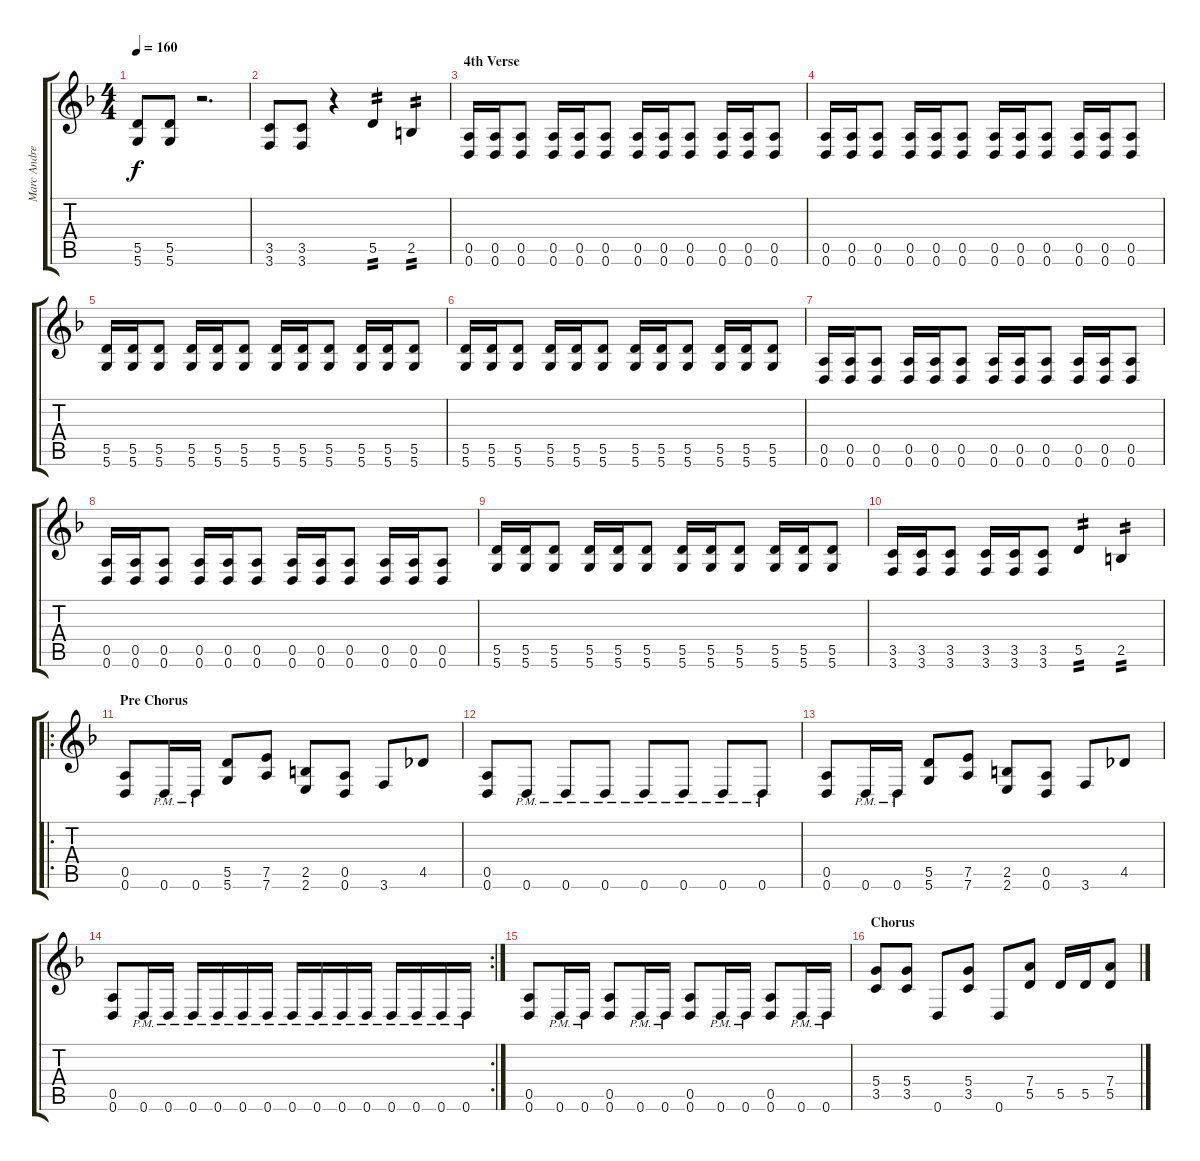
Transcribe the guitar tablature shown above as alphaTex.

\track ("Marc Andre Jolin" "Marc Andre") {instrument distortionguitar}
\staff {score tabs}
\tuning (E4 B3 G3 D3 A2 D2) {hide}
\ts (4 4)
\tempo 160
\clef g2
\ks dminor
(5.5 5.6).8{dy f} (5.5 5.6).8 r.2{d} |
(3.5 3.6).8 (3.5 3.6).8 r.4 5.5.4{tp 2} 2.5.4{tp 2} |
\section ("" "4th Verse")
(0.5 0.6).16 (0.5 0.6).16 (0.5 0.6).8 (0.5 0.6).16 (0.5 0.6).16 (0.5 0.6).8 (0.5 0.6).16 (0.5 0.6).16 (0.5 0.6).8 (0.5 0.6).16 (0.5 0.6).16 (0.5 0.6).8 |
(0.5 0.6).16 (0.5 0.6).16 (0.5 0.6).8 (0.5 0.6).16 (0.5 0.6).16 (0.5 0.6).8 (0.5 0.6).16 (0.5 0.6).16 (0.5 0.6).8 (0.5 0.6).16 (0.5 0.6).16 (0.5 0.6).8 |
(5.5 5.6).16 (5.5 5.6).16 (5.5 5.6).8 (5.5 5.6).16 (5.5 5.6).16 (5.5 5.6).8 (5.5 5.6).16 (5.5 5.6).16 (5.5 5.6).8 (5.5 5.6).16 (5.5 5.6).16 (5.5 5.6).8 |
(5.5 5.6).16 (5.5 5.6).16 (5.5 5.6).8 (5.5 5.6).16 (5.5 5.6).16 (5.5 5.6).8 (5.5 5.6).16 (5.5 5.6).16 (5.5 5.6).8 (5.5 5.6).16 (5.5 5.6).16 (5.5 5.6).8 |
(0.5 0.6).16 (0.5 0.6).16 (0.5 0.6).8 (0.5 0.6).16 (0.5 0.6).16 (0.5 0.6).8 (0.5 0.6).16 (0.5 0.6).16 (0.5 0.6).8 (0.5 0.6).16 (0.5 0.6).16 (0.5 0.6).8 |
(0.5 0.6).16 (0.5 0.6).16 (0.5 0.6).8 (0.5 0.6).16 (0.5 0.6).16 (0.5 0.6).8 (0.5 0.6).16 (0.5 0.6).16 (0.5 0.6).8 (0.5 0.6).16 (0.5 0.6).16 (0.5 0.6).8 |
(5.5 5.6).16 (5.5 5.6).16 (5.5 5.6).8 (5.5 5.6).16 (5.5 5.6).16 (5.5 5.6).8 (5.5 5.6).16 (5.5 5.6).16 (5.5 5.6).8 (5.5 5.6).16 (5.5 5.6).16 (5.5 5.6).8 |
(3.5 3.6).16 (3.5 3.6).16 (3.5 3.6).8 (3.5 3.6).16 (3.5 3.6).16 (3.5 3.6).8 5.5.4{tp 2} 2.5.4{tp 2} |
\ro
\section ("" "Pre Chorus")
(0.5 0.6).8 0.6{pm}.16 0.6{pm}.16 (5.5 5.6).8 (7.5 7.6).8 (2.5 2.6).8 (0.5 0.6).8 3.6.8 4.5.8 |
(0.5 0.6).8 0.6{pm}.8 0.6{pm}.8 0.6{pm}.8 0.6{pm}.8 0.6{pm}.8 0.6{pm}.8 0.6{pm}.8 |
(0.5 0.6).8 0.6{pm}.16 0.6{pm}.16 (5.5 5.6).8 (7.5 7.6).8 (2.5 2.6).8 (0.5 0.6).8 3.6.8 4.5.8 |
\rc 2
(0.5 0.6).8 0.6{pm}.16 0.6{pm}.16 0.6{pm}.16 0.6{pm}.16 0.6{pm}.16 0.6{pm}.16 0.6{pm}.16 0.6{pm}.16 0.6{pm}.16 0.6{pm}.16 0.6{pm}.16 0.6{pm}.16 0.6{pm}.16 0.6{pm}.16 |
(0.5 0.6).8 0.6{pm}.16 0.6{pm}.16 (0.5 0.6).8 0.6{pm}.16 0.6{pm}.16 (0.5 0.6).8 0.6{pm}.16 0.6{pm}.16 (0.5 0.6).8 0.6{pm}.16 0.6{pm}.16 |
\section ("" "Chorus")
(5.4 3.5).8 (5.4 3.5).8 0.6.8 (5.4 3.5).8 0.6.8 (7.4 5.5).8 5.5.16 5.5.16 (7.4 5.5).8
